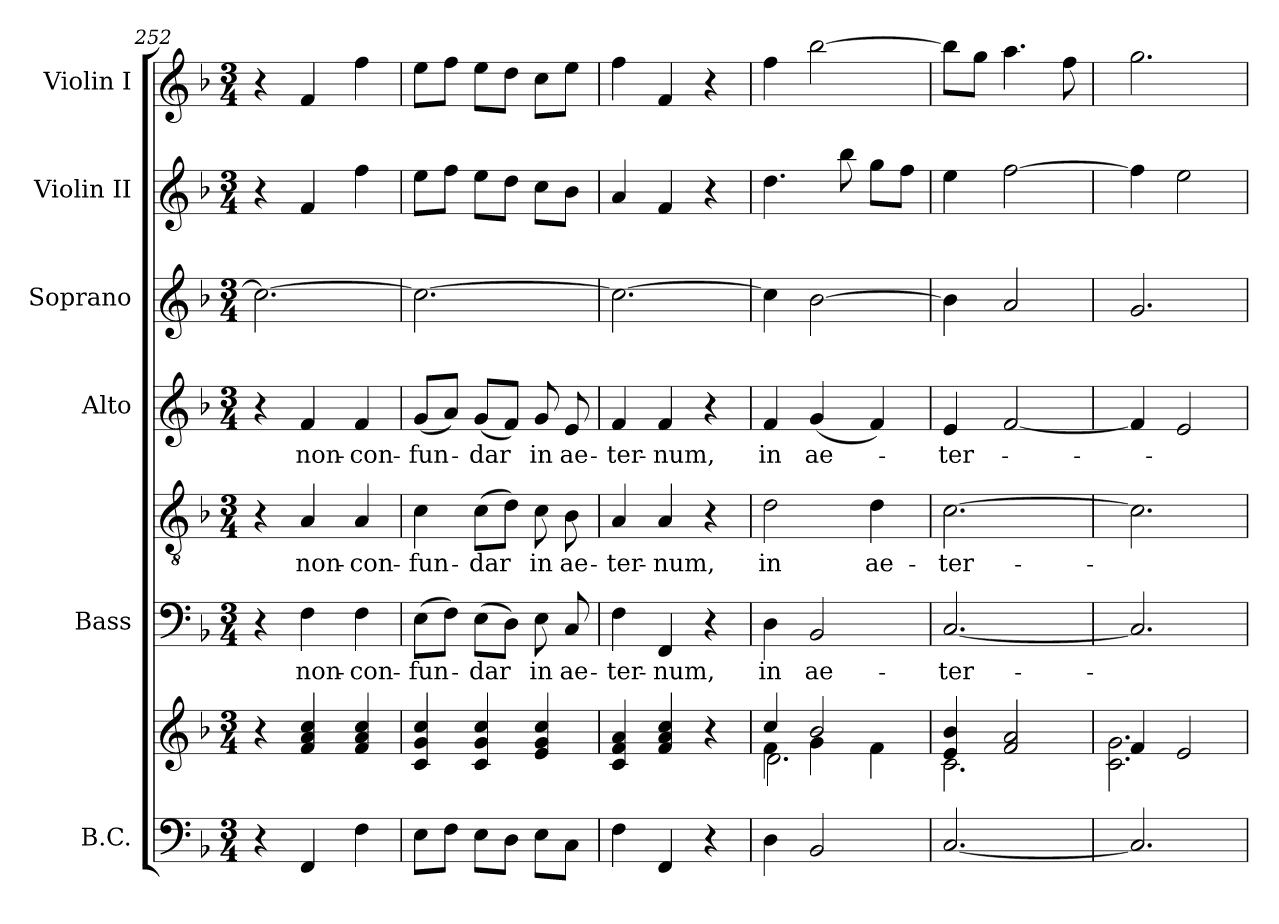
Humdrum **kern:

**kern	**kern	**kern	**text	**kern	**text	**kern	**text	**kern	**kern	**kern
*part7	*part7	*part6	*part6	*part5	*part5	*part4	*part4	*part3	*part2	*part1
*staff8	*staff7	*staff6	*staff6	*staff5	*staff5	*staff4	*staff4	*staff3	*staff2	*staff1
*I"B.C.	*	*I"Bass	*	*	*	*I"Alto	*	*I"Soprano	*I"Violin II	*I"Violin I
*I'B.C.	*	*I'B	*	*	*	*I'A	*	*I'S	*I'Vln. II	*I'Vln. I
*clefF4	*clefG2	*clefF4	*	*clefGv2	*	*clefG2	*	*clefG2	*clefG2	*clefG2
*k[b-]	*k[b-]	*k[b-]	*	*k[b-]	*	*k[b-]	*	*k[b-]	*k[b-]	*k[b-]
*F:	*F:	*F:	*	*F:	*	*F:	*	*F:	*F:	*F:
*M3/4	*M3/4	*M3/4	*	*M3/4	*	*M3/4	*	*M3/4	*M3/4	*M3/4
=252	=252	=252	=252	=252	=252	=252	=252	=252	=252	=252
4r	4r	4r	.	4r	.	4r	.	2.cc\_	4r	4r
!	!	!	!LO:LY:b	!	!LO:LY:b	!	!LO:LY:b	!	!	!
4FF/	4f/ 4a/ 4cc/	4F\	non-	4A/	non-	4f/	non-	.	4f/	4f/
!	!	!	!LO:LY:b	!	!LO:LY:b	!	!LO:LY:b	!	!	!
4F\	4f/ 4a/ 4cc/	4F\	-con-	4A/	-con-	4f/	-con-	.	4ff\	4ff\
=253	=253	=253	=253	=253	=253	=253	=253	=253	=253	=253
!	!	!	!LO:LY:b	!	!LO:LY:b	!	!LO:LY:b	!	!	!
8E\L	4c/ 4g/ 4cc/	(>8E\L	-fun-	4c\	-fun-	(<8g/L	-fun-	2.cc\_	8ee\L	8ee\L
8F\J	.	8F\J)	.	.	.	8a/J)	.	.	8ff\J	8ff\J
!	!	!	!LO:LY:b	!	!LO:LY:b	!	!LO:LY:b	!	!	!
8E\L	4c/ 4g/ 4cc/	(>8E\L	-dar	(>8c\L	-dar	(<8g/L	-dar	.	8ee\L	8ee\L
8D\J	.	8D\J)	.	8d\J)	.	8f/J)	.	.	8dd\J	8dd\J
!	!	!	!LO:LY:b	!	!LO:LY:b	!	!LO:LY:b	!	!	!
8E\L	4e/ 4g/ 4cc/	8E\	in	8c\	in	8g/	in	.	8cc\L	8cc\L
!	!	!	!LO:LY:b	!	!LO:LY:b	!	!LO:LY:b	!	!	!
8C\J	.	8C/	ae-	8B-\	ae-	8e/	ae-	.	8b-\J	8ee\J
=254	=254	=254	=254	=254	=254	=254	=254	=254	=254	=254
!	!	!	!LO:LY:b	!	!LO:LY:b	!	!LO:LY:b	!	!	!
4F\	4c/ 4f/ 4a/	4F\	-ter-	4A/	-ter-	4f/	-ter-	2.cc\_	4a/	4ff\
!	!	!	!LO:LY:b	!	!LO:LY:b	!	!LO:LY:b	!	!	!
4FF/	4f/ 4a/ 4cc/	4FF/	-num,	4A/	-num,	4f/	-num,	.	4f/	4f/
4r	4r	4r	.	4r	.	4r	.	.	4r	4r
=255	=255	=255	=255	=255	=255	=255	=255	=255	=255	=255
*	*^	*	*	*	*	*	*	*	*	*
*	*	*^	*	*	*	*	*	*	*	*	*
!	!	!	!	!	!LO:LY:b	!	!LO:LY:b	!	!LO:LY:b	!	!	!
4D\	4cc/	4f\	2.d\	4D\	in	2d\	in	4f/	in	4cc\]	4.dd\	4ff\
!	!	!	!	!	!LO:LY:b	!	!	!	!LO:LY:b	!	!	!
2BB-/	2b-/	4g\	.	2BB-/	ae-	.	.	(<4g/	ae-	[2b-\	.	[2bb-\
.	.	.	.	.	.	.	.	.	.	.	8bb-\	.
!	!	!	!	!	!	!	!LO:LY:b	!	!	!	!	!
.	.	4f\	.	.	.	4d\	ae-	4f/)	.	.	8gg\L	.
.	.	.	.	.	.	.	.	.	.	.	8ff\J	.
*	*	*v	*v	*	*	*	*	*	*	*	*	*
=256	=256	=256	=256	=256	=256	=256	=256	=256	=256	=256	=256
!	!	!	!	!LO:LY:b	!	!LO:LY:b	!	!LO:LY:b	!	!	!
[2.C/	4e/ 4b-/	2.c\	[2.C/	-ter-	[2.c\	-ter-	4e/	-ter-	4b-\]	4ee\	8bb-\L]
.	.	.	.	.	.	.	.	.	.	.	8gg\J
.	2f/ 2a/	.	.	.	.	.	[2f/	.	2a/	[2ff\	4.aa\
.	.	.	.	.	.	.	.	.	.	.	8ff\
=257	=257	=257	=257	=257	=257	=257	=257	=257	=257	=257	=257
2.C/]	4f/	2.c\ 2.g\	2.C/]	.	2.c\]	.	4f/]	.	2.g/	4ff\]	2.gg\
.	2e/	.	.	.	.	.	2e/	.	.	2ee\	.
*	*v	*v	*	*	*	*	*	*	*	*	*
=	=	=	=	=	=	=	=	=	=	=
*-	*-	*-	*-	*-	*-	*-	*-	*-	*-	*-
